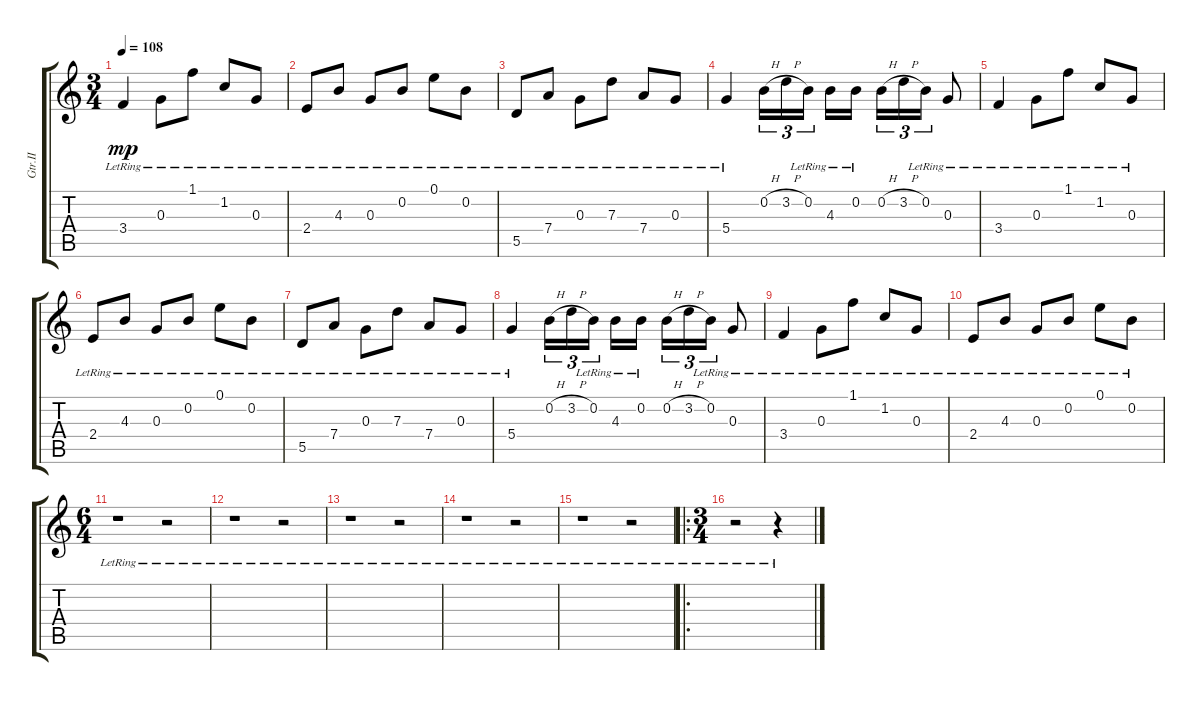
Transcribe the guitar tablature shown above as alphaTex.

\track ("Gtr.II" "Gtr.II") {instrument acousticguitarsteel}
\staff {score tabs}
\tuning (E4 B3 G3 D3 A2 E2) {hide}
\ts (3 4)
\tempo 108
\clef g2
\ks c
3.4{lr}.4{dy mp} 0.3{lr}.8 1.1{lr}.8 1.2{lr}.8 0.3{lr}.8 |
2.4{lr}.8 4.3{lr}.8 0.3{lr}.8 0.2{lr}.8 0.1{lr}.8 0.2{lr}.8 |
5.5{lr}.8 7.4{lr}.8 0.3{lr}.8 7.3{lr}.8 7.4{lr}.8 0.3{lr}.8 |
5.4{lr}.4 0.2{h}.16{tu (3 2)} 3.2{h}.16{tu (3 2)} 0.2{lr}.16{tu (3 2)} 4.3{lr}.16 0.2{lr}.16 0.2{h}.16{tu (3 2)} 3.2{h}.16{tu (3 2)} 0.2{lr}.16{tu (3 2)} 0.3{lr}.8 |
3.4{lr}.4 0.3{lr}.8 1.1{lr}.8 1.2{lr}.8 0.3{lr}.8 |
2.4{lr}.8 4.3{lr}.8 0.3{lr}.8 0.2{lr}.8 0.1{lr}.8 0.2{lr}.8 |
5.5{lr}.8 7.4{lr}.8 0.3{lr}.8 7.3{lr}.8 7.4{lr}.8 0.3{lr}.8 |
5.4{lr}.4 0.2{h}.16{tu (3 2)} 3.2{h}.16{tu (3 2)} 0.2{lr}.16{tu (3 2)} 4.3{lr}.16 0.2{lr}.16 0.2{h}.16{tu (3 2)} 3.2{h}.16{tu (3 2)} 0.2{lr}.16{tu (3 2)} 0.3{lr}.8 |
3.4{lr}.4 0.3{lr}.8 1.1{lr}.8 1.2{lr}.8 0.3{lr}.8 |
2.4{lr}.8 4.3{lr}.8 0.3{lr}.8 0.2{lr}.8 0.1{lr}.8 0.2{lr}.8 |
\ts (6 4)
r.1 r.2 |
r.1 r.2 |
r.1 r.2 |
r.1 r.2 |
r.1 r.2 |
\ro
\ts (3 4)
r.2 r.4
